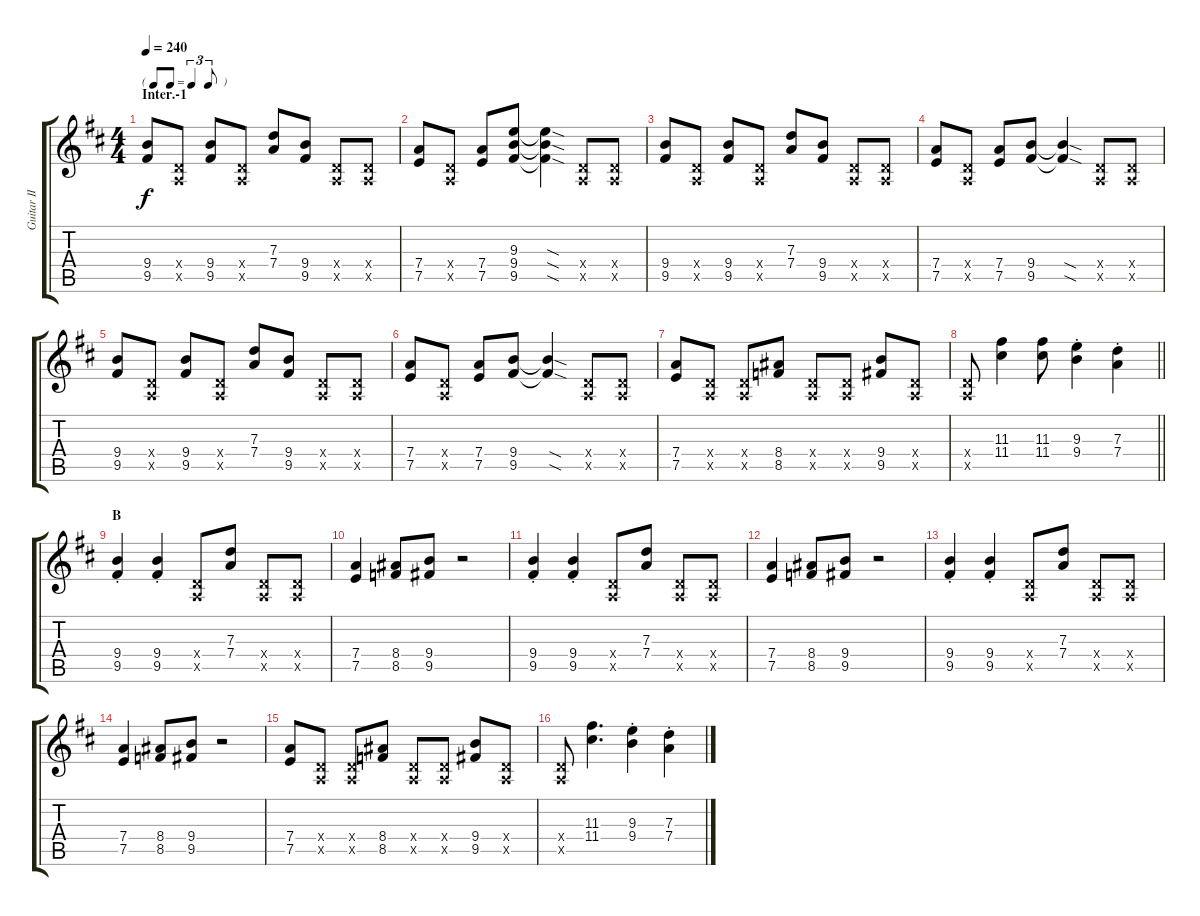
\track ("Guitar II (Nakano Azusa)" "Guitar II ") {instrument distortionguitar}
\staff {score tabs}
\tuning (E4 B3 G3 D3 A2 E2) {hide}
\ts (4 4)
\tf triplet8th
\section ("" "Inter.-1")
\tempo 240
\clef g2
\ks d
(9.4 9.5).8{dy f} (0.4{x} 0.5{x}).8 (9.4 9.5).8 (0.4{x} 0.5{x}).8 (7.3 7.4).8 (9.4 9.5).8 (0.4{x} 0.5{x}).8 (0.4{x} 0.5{x}).8 |
(7.4 7.5).8 (0.4{x} 0.5{x}).8 (7.4 7.5).8 (9.3 9.4 9.5).8 (9.3{sod t} 9.4{sod t} 9.5{sod t}).4 (0.4{x} 0.5{x}).8 (0.4{x} 0.5{x}).8 |
(9.4 9.5).8 (0.4{x} 0.5{x}).8 (9.4 9.5).8 (0.4{x} 0.5{x}).8 (7.3 7.4).8 (9.4 9.5).8 (0.4{x} 0.5{x}).8 (0.4{x} 0.5{x}).8 |
(7.4 7.5).8 (0.4{x} 0.5{x}).8 (7.4 7.5).8 (9.4 9.5).8 (9.4{sod t} 9.5{sod t}).4 (0.4{x} 0.5{x}).8 (0.4{x} 0.5{x}).8 |
(9.4 9.5).8 (0.4{x} 0.5{x}).8 (9.4 9.5).8 (0.4{x} 0.5{x}).8 (7.3 7.4).8 (9.4 9.5).8 (0.4{x} 0.5{x}).8 (0.4{x} 0.5{x}).8 |
(7.4 7.5).8 (0.4{x} 0.5{x}).8 (7.4 7.5).8 (9.4 9.5).8 (9.4{sod t} 9.5{sod t}).4 (0.4{x} 0.5{x}).8 (0.4{x} 0.5{x}).8 |
(7.4 7.5).8 (0.4{x} 0.5{x}).8 (0.4{x} 0.5{x}).8 (8.4 8.5).8 (0.4{x} 0.5{x}).8 (0.4{x} 0.5{x}).8 (9.4 9.5).8 (0.4{x} 0.5{x}).8 |
\barLineRight lightlight
(0.4{x} 0.5{x}).8 (11.3 11.4).4 (11.3 11.4).8 (9.3{st} 9.4).4 (7.3{st} 7.4).4 |
\section ("" "B")
(9.4{st} 9.5{st}).4 (9.4{st} 9.5{st}).4 (0.4{x} 0.5{x}).8 (7.3 7.4).8 (0.4{x} 0.5{x}).8 (0.4{x} 0.5{x}).8 |
(7.4 7.5).4 (8.4 8.5).8 (9.4 9.5).8 r.2 |
(9.4{st} 9.5{st}).4 (9.4{st} 9.5{st}).4 (0.4{x} 0.5{x}).8 (7.3 7.4).8 (0.4{x} 0.5{x}).8 (0.4{x} 0.5{x}).8 |
(7.4 7.5).4 (8.4 8.5).8 (9.4 9.5).8 r.2 |
(9.4{st} 9.5{st}).4 (9.4{st} 9.5{st}).4 (0.4{x} 0.5{x}).8 (7.3 7.4).8 (0.4{x} 0.5{x}).8 (0.4{x} 0.5{x}).8 |
(7.4 7.5).4 (8.4 8.5).8 (9.4 9.5).8 r.2 |
(7.4 7.5).8 (0.4{x} 0.5{x}).8 (0.4{x} 0.5{x}).8 (8.4 8.5).8 (0.4{x} 0.5{x}).8 (0.4{x} 0.5{x}).8 (9.4 9.5).8 (0.4{x} 0.5{x}).8 |
(0.4{x} 0.5{x}).8 (11.3 11.4).4{d} (9.3{st} 9.4{st}).4 (7.3{st} 7.4{st}).4
